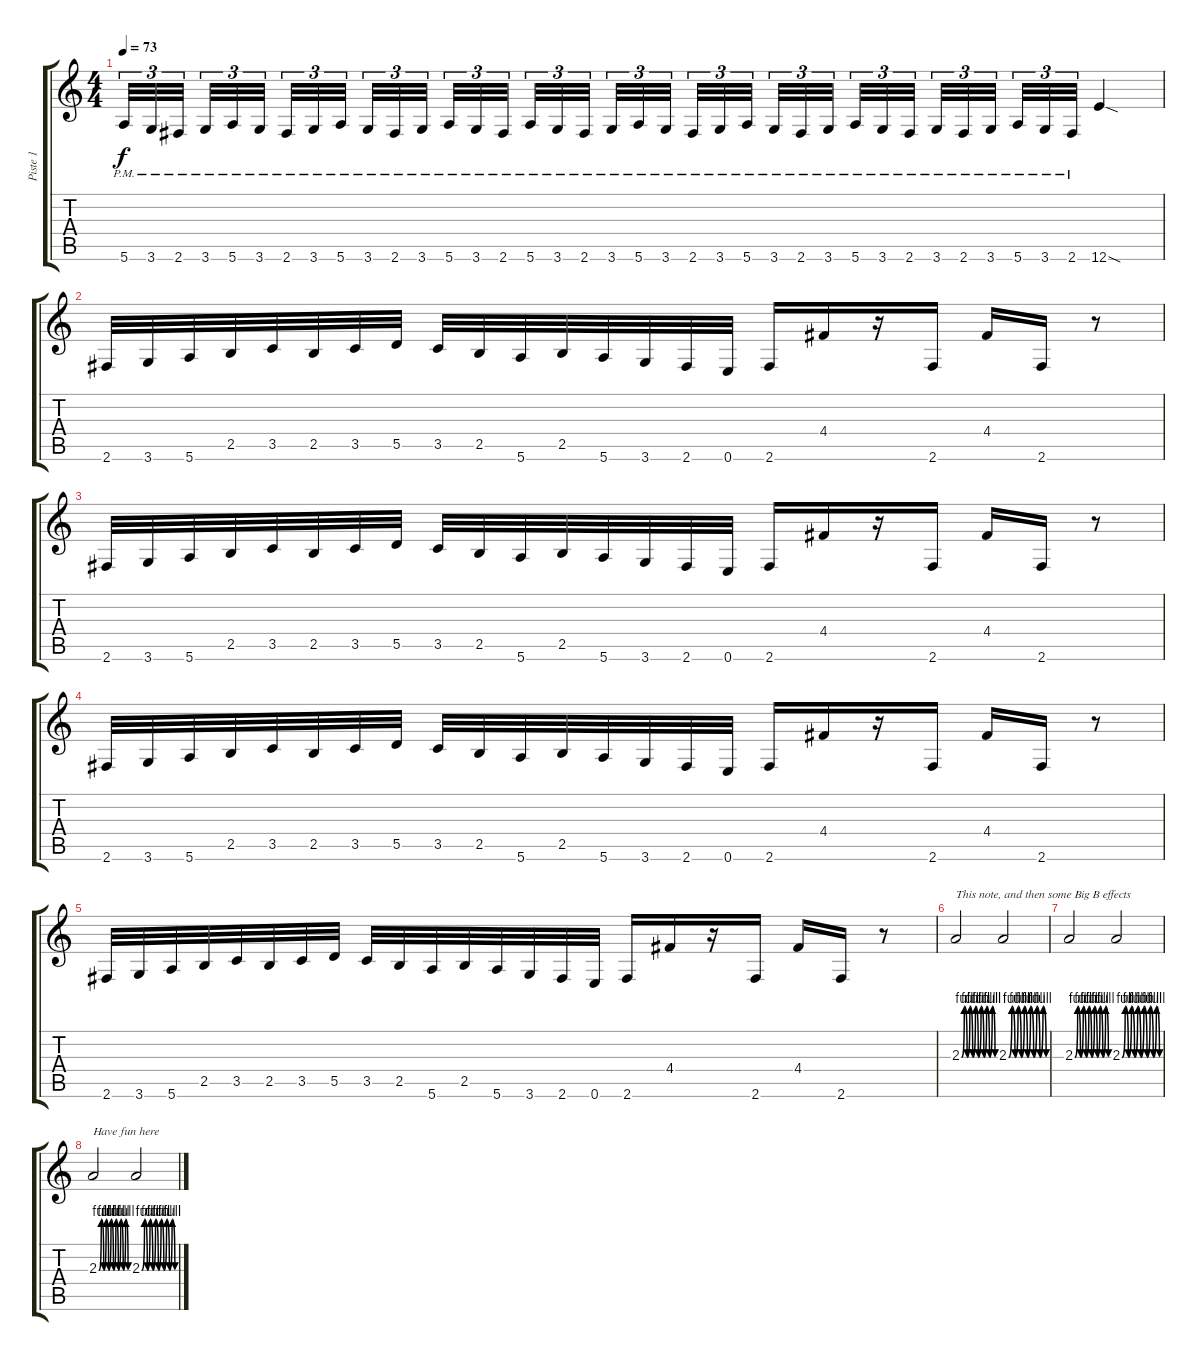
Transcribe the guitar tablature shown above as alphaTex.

\track ("Piste 1" "Piste 1") {instrument overdrivenguitar}
\staff {score tabs}
\tuning (E4 B3 G3 D3 A2 E2) {hide}
\ts (4 4)
\tempo 73
\clef g2
\ks c
5.6{pm}.32{tu (3 2) dy f} 3.6{pm}.32{tu (3 2)} 2.6{pm}.32{tu (3 2) beam splitsecondary} 3.6{pm}.32{tu (3 2)} 5.6{pm}.32{tu (3 2)} 3.6{pm}.32{tu (3 2) beam splitsecondary} 2.6{pm}.32{tu (3 2)} 3.6{pm}.32{tu (3 2)} 5.6{pm}.32{tu (3 2) beam splitsecondary} 3.6{pm}.32{tu (3 2)} 2.6{pm}.32{tu (3 2)} 3.6{pm}.32{tu (3 2)} 5.6{pm}.32{tu (3 2)} 3.6{pm}.32{tu (3 2)} 2.6{pm}.32{tu (3 2) beam splitsecondary} 5.6{pm}.32{tu (3 2)} 3.6{pm}.32{tu (3 2)} 2.6{pm}.32{tu (3 2) beam splitsecondary} 3.6{pm}.32{tu (3 2)} 5.6{pm}.32{tu (3 2)} 3.6{pm}.32{tu (3 2) beam splitsecondary} 2.6{pm}.32{tu (3 2)} 3.6{pm}.32{tu (3 2)} 5.6{pm}.32{tu (3 2)} 3.6{pm}.32{tu (3 2)} 2.6{pm}.32{tu (3 2)} 3.6{pm}.32{tu (3 2) beam splitsecondary} 5.6{pm}.32{tu (3 2)} 3.6{pm}.32{tu (3 2)} 2.6{pm}.32{tu (3 2) beam splitsecondary} 3.6{pm}.32{tu (3 2)} 2.6{pm}.32{tu (3 2)} 3.6{pm}.32{tu (3 2) beam splitsecondary} 5.6{pm}.32{tu (3 2)} 3.6{pm}.32{tu (3 2)} 2.6{pm}.32{tu (3 2)} 12.6{sod}.4 |
2.6.32 3.6.32 5.6.32 2.5.32 3.5.32 2.5.32 3.5.32 5.5.32 3.5.32 2.5.32 5.6.32 2.5.32 5.6.32 3.6.32 2.6.32 0.6.32 2.6.16 4.4.16 r.16 2.6.16 4.4.16 2.6.16 r.8 |
2.6.32 3.6.32 5.6.32 2.5.32 3.5.32 2.5.32 3.5.32 5.5.32 3.5.32 2.5.32 5.6.32 2.5.32 5.6.32 3.6.32 2.6.32 0.6.32 2.6.16 4.4.16 r.16 2.6.16 4.4.16 2.6.16 r.8 |
2.6.32 3.6.32 5.6.32 2.5.32 3.5.32 2.5.32 3.5.32 5.5.32 3.5.32 2.5.32 5.6.32 2.5.32 5.6.32 3.6.32 2.6.32 0.6.32 2.6.16 4.4.16 r.16 2.6.16 4.4.16 2.6.16 r.8 |
2.6.32 3.6.32 5.6.32 2.5.32 3.5.32 2.5.32 3.5.32 5.5.32 3.5.32 2.5.32 5.6.32 2.5.32 5.6.32 3.6.32 2.6.32 0.6.32 2.6.16 4.4.16 r.16 2.6.16 4.4.16 2.6.16 r.8 |
2.3{be (custom 0 0 5 4 10 0 15 4 20 0 25 4 30 0 35 4 40 0 45 4 50 0 55 4 60 0)}.2{txt "This note, and then some Big B effects"} 2.3{be (custom 0 0 5 4 10 0 15 4 20 0 25 4 30 0 35 4 40 0 45 4 50 0 55 4 60 0)}.2 |
2.3{be (custom 0 0 5 4 10 0 15 4 20 0 25 4 30 0 35 4 40 0 45 4 50 0 55 4 60 0)}.2 2.3{be (custom 0 0 5 4 10 0 15 4 20 0 25 4 30 0 35 4 40 0 45 4 50 0 55 4 60 0)}.2 |
2.3{be (custom 0 0 5 4 10 0 15 4 20 0 25 4 30 0 35 4 40 0 45 4 50 0 55 4 60 0)}.2{txt "Have fun here"} 2.3{be (custom 0 0 5 4 10 0 15 4 20 0 25 4 30 0 35 4 40 0 45 4 50 0 55 4 60 0)}.2
